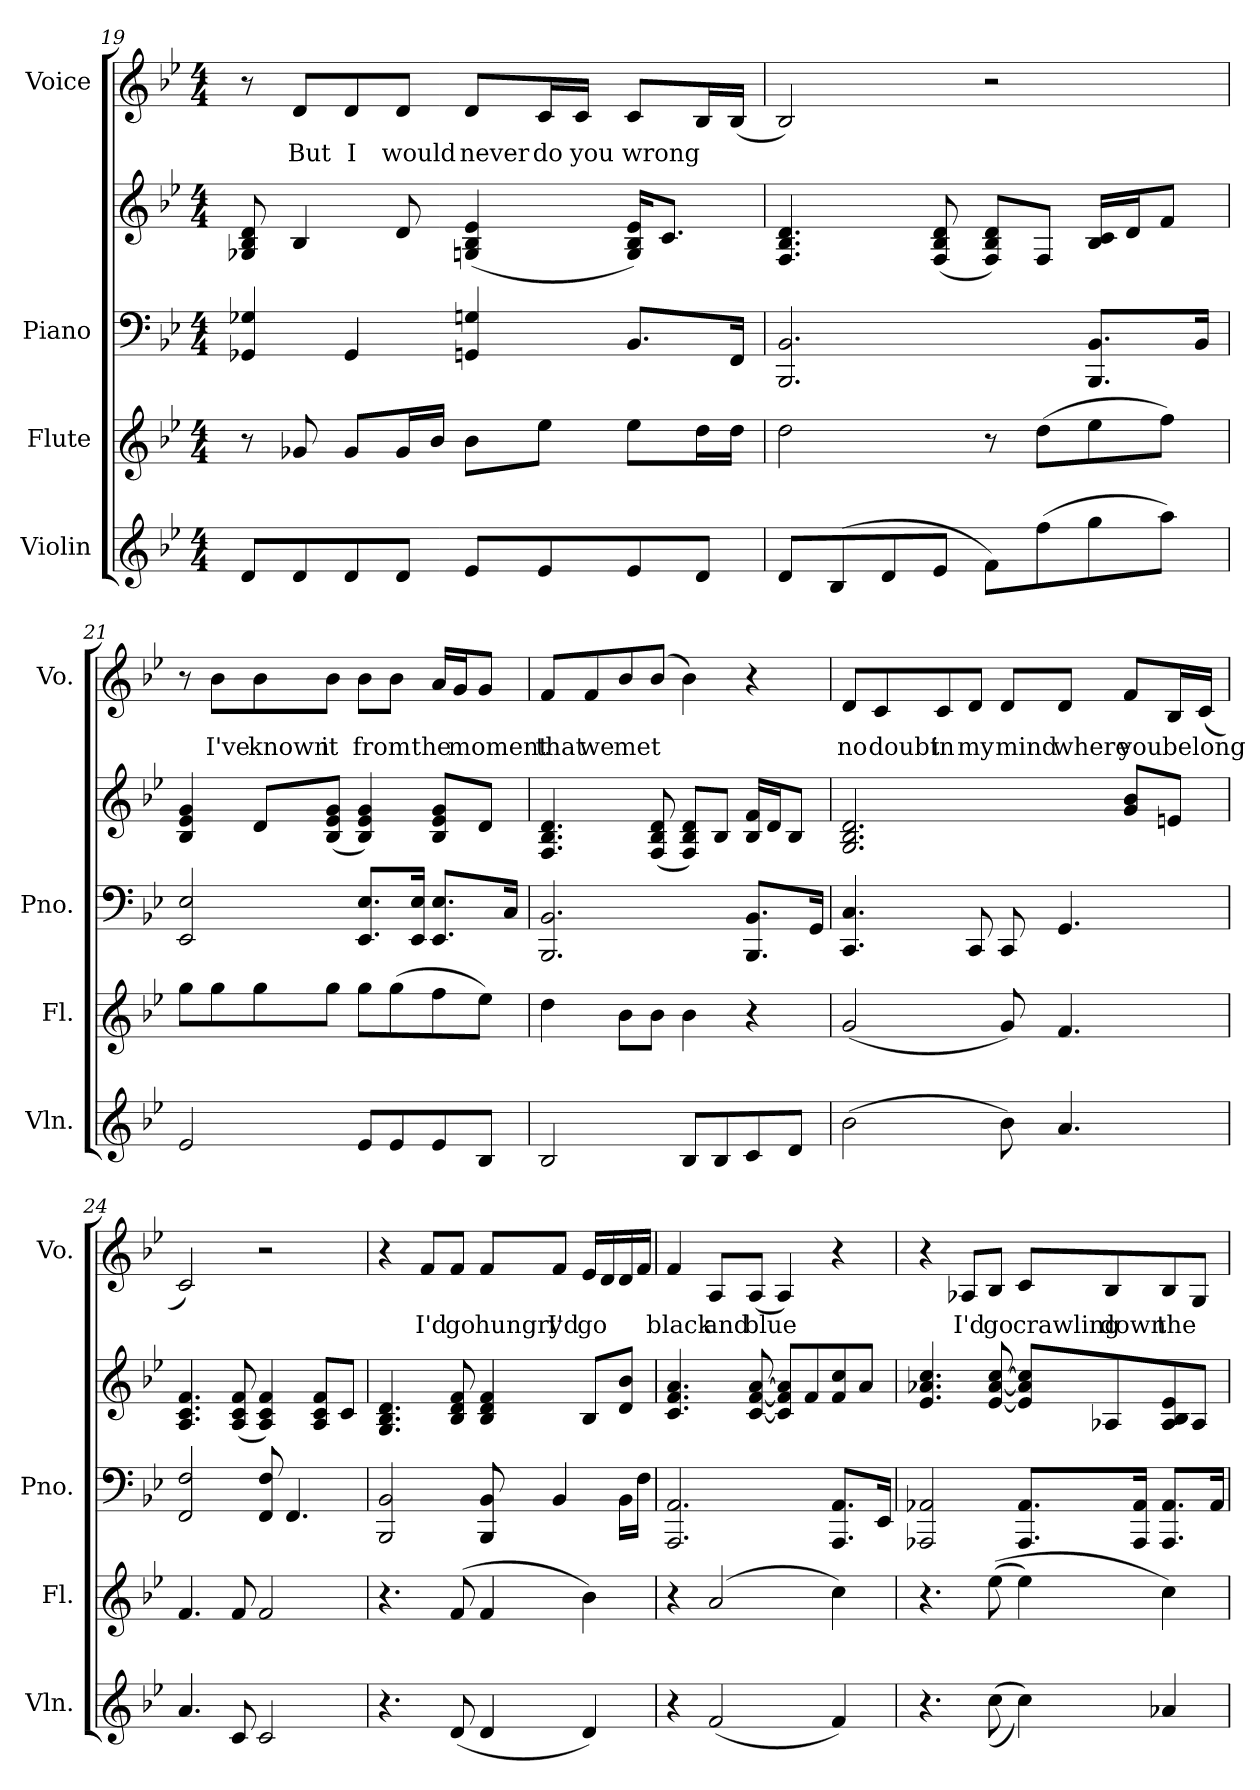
**kern	**kern	**kern	**kern	**kern	**text
*part4	*part3	*part2	*part2	*part1	*part1
*staff5	*staff4	*staff3	*staff2	*staff1	*staff1
*I"Violin	*I"Flute	*I"Piano	*	*I"Voice	*
*I'Vln.	*I'Fl.	*I'Pno.	*	*I'Vo.	*
!!LO:PB:g=z
*clefG2	*clefG2	*clefF4	*clefG2	*clefG2	*
*k[b-e-]	*k[b-e-]	*k[b-e-]	*k[b-e-]	*k[b-e-]	*
*M4/4	*M4/4	*M4/4	*M4/4	*M4/4	*
=19	=19	=19	=19	=19	=19
8d/L	8r	4GG-X/ 4G-X/	8G-X/ 8B-/ 8d/	8r	.
!	!	!	!	!	!LO:LY:b
8d/	8g-X/	.	4B-/	8d/L	But
!	!	!	!	!	!LO:LY:b
8d/	8g-/L	4GG-/	.	8d/	I
!	!	!	!	!	!LO:LY:b
8d/J	16g-/L	.	8d/	8d/J	would
.	16b-/JJ	.	.	.	.
!	!	!	!	!	!LO:LY:b
8e-/L	8b-\L	4GGn/ 4Gn/	(<4Gn/ 4B-/ 4e-/	8d/L	never
!	!	!	!	!	!LO:LY:b
8e-/	8ee-\J	.	.	16c/L	do
!	!	!	!	!	!LO:LY:b
.	.	.	.	16c/JJ	you
!	!	!	!	!	!LO:LY:b
8e-/	8ee-\L	8.BB-/L	16G/ 16B-/ 16e-/KL)	8c/L	wrong
.	.	.	8.c/J	.	.
8d/J	16dd\L	.	.	16B-/L	.
.	16dd\JJ	16FF/Jk	.	(<16B-/JJ	.
=20	=20	=20	=20	=20	=20
8d/L	2dd\	2.BBB-/ 2.BB-/	4.F/ 4.B-/ 4.d/	2B-/)	.
(>8B-/	.	.	.	.	.
8d/	.	.	.	.	.
8e-/J	.	.	(<8F/ 8B-/ 8d/	.	.
8f\L)	8r	.	8F/ 8B-/ 8d/L)	2r	.
(>8ff\	(>8dd\L	.	8F/J	.	.
8gg\	8ee-\	8.BBB-/ 8.BB-/L	16B-/ 16c/LL	.	.
.	.	.	16d/J	.	.
8aa\J)	8ff\J)	.	8f/J	.	.
.	.	16BB-/Jk	.	.	.
!!LO:LB:g=z
=21	=21	=21	=21	=21	=21
2e-/	8gg\L	2EE-/ 2E-/	4B-/ 4e-/ 4g/	8r	.
!	!	!	!	!	!LO:LY:b
.	8gg\	.	.	8b-\L	I've
!	!	!	!	!	!LO:LY:b
.	8gg\	.	8d/L	8b-\	known
!	!	!	!	!	!LO:LY:b
.	8gg\J	.	(<8B-/ 8e-/ 8g/J	8b-\J	it
!	!	!	!	!	!LO:LY:b
8e-/L	8gg\L	8.EE-/ 8.E-/L	4B-/ 4e-/ 4g/)	8b-\L	from
8e-/	(>8gg\	.	.	8b-\J	.
.	.	16EE-/ 16E-/Jk	.	.	.
!	!	!	!	!	!LO:LY:b
8e-/	8ff\	8.EE-/ 8.E-/L	8B-/ 8e-/ 8g/L	16a/LL	the
!	!	!	!	!	!LO:LY:b
.	.	.	.	16g/J	moment
8B-/J	8ee-\J)	.	8d/J	8g/J	.
.	.	16C/Jk	.	.	.
=22	=22	=22	=22	=22	=22
!	!	!	!	!	!LO:LY:b
2B-/	4dd\	2.BBB-/ 2.BB-/	4.F/ 4.B-/ 4.d/	8f/L	that
!	!	!	!	!	!LO:LY:b
.	.	.	.	8f/	we
!	!	!	!	!	!LO:LY:b
.	8b-\L	.	.	8b-/	met
.	8b-\J	.	(<8F/ 8B-/ 8d/	(>8b-/J	.
8B-/L	4b-\	.	8F/ 8B-/ 8d/L)	4b-\)	.
8B-/	.	.	8B-/J	.	.
8c/	4r	8.BBB-/ 8.BB-/L	16B-/ 16f/LL	4r	.
.	.	.	16d/J	.	.
8d/J	.	.	8B-/J	.	.
.	.	16GG/Jk	.	.	.
!!LO:PB:g=z
=23	=23	=23	=23	=23	=23
!	!	!	!	!	!LO:LY:b
(>2b-\	(<2g/	4.CC/ 4.C/	2.G/ 2.B-/ 2.d/	8d/L	no
!	!	!	!	!	!LO:LY:b
.	.	.	.	8c/	doubt
!	!	!	!	!	!LO:LY:b
.	.	.	.	8c/	in
!	!	!	!	!	!LO:LY:b
.	.	8CC/	.	8d/J	my
!	!	!	!	!	!LO:LY:b
8b-\)	8g/)	8CC/	.	8d/L	mind
!	!	!	!	!	!LO:LY:b
4.a/	4.f/	4.GG/	.	8d/J	where
!	!	!	!	!	!LO:LY:b
.	.	.	8g/ 8b-/L	8f/L	you
!	!	!	!	!	!LO:LY:b
.	.	.	8en/J	16B-/L	belong
.	.	.	.	(<16c/JJ	.
=24	=24	=24	=24	=24	=24
4.a/	4.f/	2FF/ 2F/	4.A/ 4.c/ 4.f/	2c/)	.
8c/	8f/	.	(<8A/ 8c/ 8f/	.	.
2c/	2f/	8FF/ 8F/	4A/ 4c/ 4f/)	2r	.
.	.	4.FF/	.	.	.
.	.	.	8A/ 8c/ 8f/L	.	.
.	.	.	8c/J	.	.
=25	=25	=25	=25	=25	=25
4.r	4.r	2BBB-/ 2BB-/	4.G/ 4.B-/ 4.d/	4r	.
!	!	!	!	!	!LO:LY:b
.	.	.	.	8f/L	I'd
!	!	!	!	!	!LO:LY:b
(<8d/	(>8f/	.	8B-/ 8d/ 8f/	8f/J	go
!	!	!	!	!	!LO:LY:b
4d/	4f/	8BBB-/ 8BB-/	4B-/ 4d/ 4f/	8f/L	hungry
!	!	!	!	!	!LO:LY:b
.	.	4BB-/	.	8f/J	I'd
!	!	!	!	!	!LO:LY:b
4d/)	4b-\)	.	8B-/L	16e-/LL	go
.	.	.	.	16d/	.
.	.	16BB-\LL	8d/ 8b-/J	16d/	.
.	.	16F\JJ	.	16f/JJ	.
!!LO:LB:g=z
=26	=26	=26	=26	=26	=26
!	!	!	!	!	!LO:LY:b
4r	4r	2.AAA/ 2.AA/	4.c/ 4.f/ 4.a/	4f/	black
!	!	!	!	!	!LO:LY:b
(<2f/	(>2a/	.	.	8A/L	and
!	!	!	!	!	!LO:LY:b
.	.	.	[8c/ [8f/ [8a/	(<8A/J	blue
.	.	.	8c/] 8f/] 8a/]L	4A/)	.
.	.	.	8f/	.	.
4f/)	4cc\)	8.AAA/ 8.AA/L	8f/ 8cc/	4r	.
.	.	.	8a/J	.	.
.	.	16EE-/Jk	.	.	.
=27	=27	=27	=27	=27	=27
4.r	4.r	2AAA-X/ 2AA-X/	4.e-/ 4.a-X/ 4.cc/	4r	.
!	!	!	!	!	!LO:LY:b
.	.	.	.	8A-X/L	I'd
!	!	!	!	!	!LO:LY:b
(>(>8cc\	(>(>8ee-\	.	[8e-/ [8a-/ [8cc/	8B-/J	go
!	!	!	!	!	!LO:LY:b
4cc\))	4ee-\)	8.AAA-/ 8.AA-/L	8e-/] 8a-/] 8cc/]L	8c/L	crawling
!	!	!	!	!	!LO:LY:b
.	.	.	8A-X/	8B-/	down
.	.	16AAA-/ 16AA-/Jk	.	.	.
!	!	!	!	!	!LO:LY:b
4a-X/	4cc\)	8.AAA-/ 8.AA-/L	8A-/ 8B-/ 8e-/	8B-/	the
.	.	.	8A-/J	8G/J	.
.	.	16AA-/Jk	.	.	.
=	=	=	=	=	=
*-	*-	*-	*-	*-	*-
